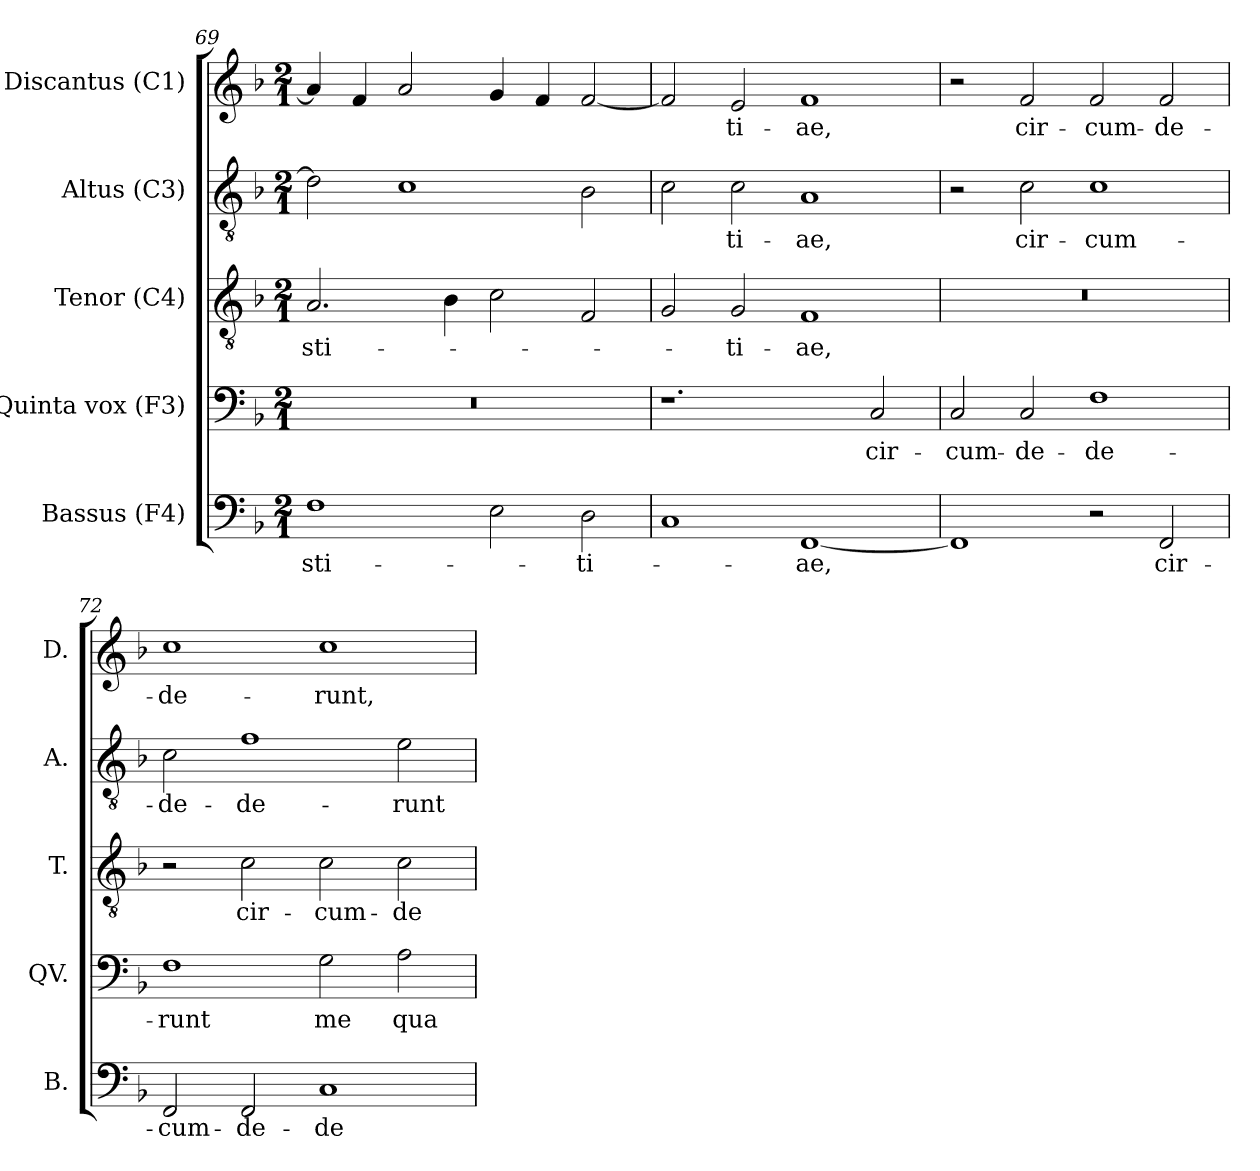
**kern	**text	**kern	**text	**kern	**text	**kern	**text	**kern	**text
*part5	*part5	*part4	*part4	*part3	*part3	*part2	*part2	*part1	*part1
*staff5	*staff5	*staff4	*staff4	*staff3	*staff3	*staff2	*staff2	*staff1	*staff1
*I"Bassus (F4)	*	*I"Quinta vox (F3)	*	*I"Tenor (C4)	*	*I"Altus (C3)	*	*I"Discantus (C1)	*
*I'B.	*	*I'QV.	*	*I'T.	*	*I'A.	*	*I'D.	*
!!LO:LB:g=z
*clefF4	*	*clefF4	*	*clefGv2	*	*clefGv2	*	*clefG2	*
*	*	*ITrd7c12	*	*ITrd7c12	*	*	*	*	*
*k[b-]	*	*k[b-]	*	*k[b-]	*	*k[b-]	*	*k[b-]	*
*F:	*	*F:	*	*F:	*	*F:	*	*F:	*
*M2/1	*	*M2/1	*	*M2/1	*	*M2/1	*	*M2/1	*
=69	=69	=69	=69	=69	=69	=69	=69	=69	=69
!	!LO:LY:b:color=#000000	!LO:N:vis=1	!	!	!	!	!	!	!
!	!	!	!	!	!LO:LY:b:color=#000000	!	!	!	!
1Fi	-sti-	0r	.	2.AAi/	-sti-	2di\]	.	4ai/]	.
.	.	.	.	.	.	.	.	4fi/	.
.	.	.	.	.	.	1ci	.	2ai/	.
.	.	.	.	4BB-i\	.	.	.	.	.
2Ei\	.	.	.	2Ci\	.	.	.	4gi/	.
.	.	.	.	.	.	.	.	4fi/	.
!	!LO:LY:b:color=#000000	!	!	!	!	!	!	!	!
2Di\	-ti-	.	.	2FFi/	.	2B-i\	.	[2fi/	.
=70	=70	=70	=70	=70	=70	=70	=70	=70	=70
1Ci	.	1.r	.	2GGi/	.	2ci\	.	2fi/]	.
!	!	!	!	!	!LO:LY:b:color=#000000	!	!	!	!
!	!	!	!	!	!	!	!LO:LY:b:color=#000000	!	!
!	!	!	!	!	!	!	!	!	!LO:LY:b:color=#000000
.	.	.	.	2GGi/	-ti-	2ci\	-ti-	2ei/	-ti-
!	!LO:LY:b:color=#000000	!	!	!	!	!	!	!	!
!	!	!	!	!	!LO:LY:b:color=#000000	!	!	!	!
!	!	!	!	!	!	!	!LO:LY:b:color=#000000	!	!
!	!	!	!	!	!	!	!	!	!LO:LY:b:color=#000000
[1FFi	-ae,	.	.	1FFi	-ae,	1Ai	-ae,	1fi	-ae,
!	!	!	!LO:LY:b:color=#000000	!	!	!	!	!	!
.	.	2CCi/	cir-	.	.	.	.	.	.
=71	=71	=71	=71	=71	=71	=71	=71	=71	=71
!	!	!	!LO:LY:b:color=#000000	!LO:N:vis=1	!	!	!	!	!
1FFi]	.	2CCi/	-cum-	0r	.	2r	.	2r	.
!	!	!	!LO:LY:b:color=#000000	!	!	!	!	!	!
!	!	!	!	!	!	!	!LO:LY:b:color=#000000	!	!
!	!	!	!	!	!	!	!	!	!LO:LY:b:color=#000000
.	.	2CCi/	-de-	.	.	2ci\	cir-	2fi/	cir-
!	!	!	!LO:LY:b:color=#000000	!	!	!	!	!	!
!	!	!	!	!	!	!	!LO:LY:b:color=#000000	!	!
!	!	!	!	!	!	!	!	!	!LO:LY:b:color=#000000
2r	.	1FFi	-de-	.	.	1ci	-cum-	2fi/	-cum-
!	!LO:LY:b:color=#000000	!	!	!	!	!	!	!	!
!	!	!	!	!	!	!	!	!	!LO:LY:b:color=#000000
2FFi/	cir-	.	.	.	.	.	.	2fi/	-de-
=72	=72	=72	=72	=72	=72	=72	=72	=72	=72
!	!LO:LY:b:color=#000000	!	!	!	!	!	!	!	!
!	!	!	!LO:LY:b:color=#000000	!	!	!	!	!	!
!	!	!	!	!	!	!	!LO:LY:b:color=#000000	!	!
!	!	!	!	!	!	!	!	!	!LO:LY:b:color=#000000
2FFi/	-cum-	1FFi	-runt	2r	.	2ci\	-de-	1cci	-de-
!	!LO:LY:b:color=#000000	!	!	!	!	!	!	!	!
!	!	!	!	!	!LO:LY:b:color=#000000	!	!	!	!
!	!	!	!	!	!	!	!LO:LY:b:color=#000000	!	!
2FFi/	-de-	.	.	2Ci\	cir-	1fi	-de-	.	.
!	!LO:LY:b:color=#000000	!	!	!	!	!	!	!	!
!	!	!	!LO:LY:b:color=#000000	!	!	!	!	!	!
!	!	!	!	!	!LO:LY:b:color=#000000	!	!	!	!
!	!	!	!	!	!	!	!	!	!LO:LY:b:color=#000000
1Ci	-de-	2GGi\	me	2Ci\	-cum-	.	.	1cci	-runt,
!	!	!	!LO:LY:b:color=#000000	!	!	!	!	!	!
!	!	!	!	!	!LO:LY:b:color=#000000	!	!	!	!
!	!	!	!	!	!	!	!LO:LY:b:color=#000000	!	!
.	.	2AAi\	qua-	2Ci\	-de-	2ei\	-runt	.	.
=	=	=	=	=	=	=	=	=	=
*-	*-	*-	*-	*-	*-	*-	*-	*-	*-
